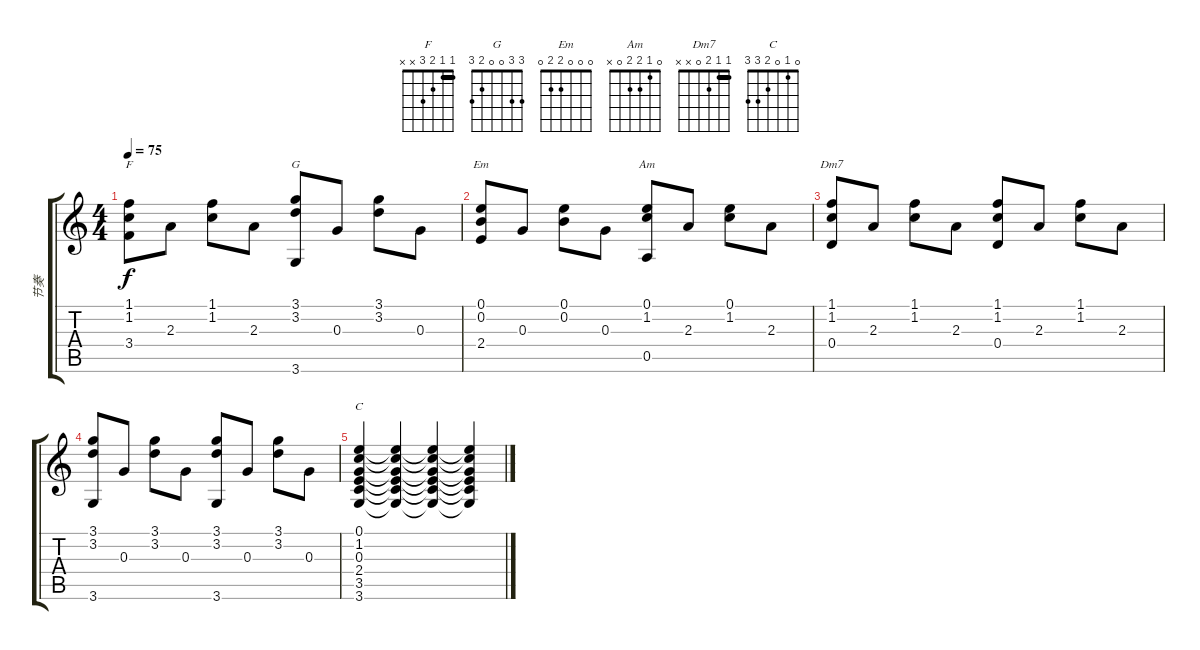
\track ("节奏" "节奏") {instrument acousticguitarsteel}
\staff {score tabs}
\tuning (E4 B3 G3 D3 A2 E2) {hide}
\chord ("F" 1 1 2 3 x x) {barre 1}
\chord ("G" 3 3 0 0 2 3)
\chord ("Em" 0 0 0 2 2 0)
\chord ("Am" 0 1 2 2 0 x)
\chord ("Dm7" 1 1 2 0 x x) {barre 1}
\chord ("C" 0 1 0 2 3 3)
\ts (4 4)
\tempo 75
\clef g2
\ks c
(1.1 1.2 3.4).8{ch "F" dy f} 2.3.8 (1.1 1.2).8 2.3.8 (3.1 3.2 3.6).8{ch "G"} 0.3.8 (3.1 3.2).8 0.3.8 |
(0.1 0.2 2.4).8{ch "Em"} 0.3.8 (0.1 0.2).8 0.3.8 (0.1 1.2 0.5).8{ch "Am"} 2.3.8 (0.1 1.2).8 2.3.8 |
(1.1 1.2 0.4).8{ch "Dm7"} 2.3.8 (1.1 1.2).8 2.3.8 (1.1 1.2 0.4).8 2.3.8 (1.1 1.2).8 2.3.8 |
(3.1 3.2 3.6).8 0.3.8 (3.1 3.2).8 0.3.8 (3.1 3.2 3.6).8 0.3.8 (3.1 3.2).8 0.3.8 |
(0.1 1.2 0.3 2.4 3.5 3.6).4{ch "C"} (0.1{t} 1.2{t} 0.3{t} 2.4{t} 3.5{t} 3.6{t}).4 (0.1{t} 1.2{t} 0.3{t} 2.4{t} 3.5{t} 3.6{t}).4 (0.1{t} 1.2{t} 0.3{t} 2.4{t} 3.5{t} 3.6{t}).4
